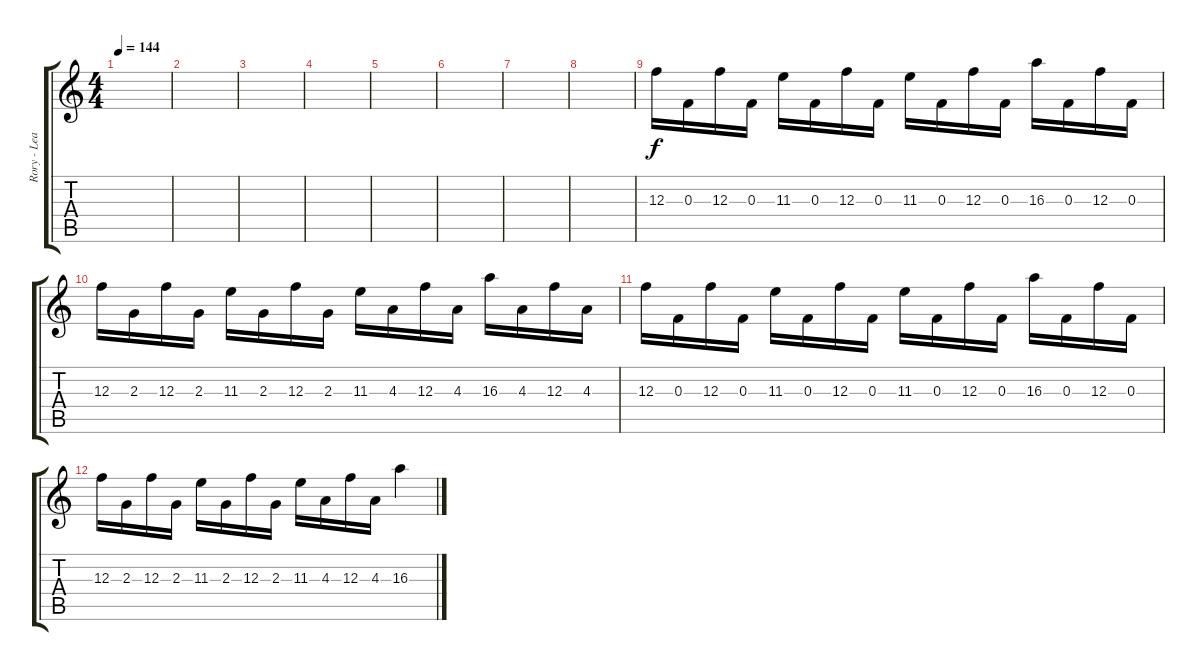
\track ("Rory - Lead Guitar" "Rory - Lea") {instrument distortionguitar}
\staff {score tabs}
\tuning (D4 A3 F3 C3 G2 C2) {hide}
\ts (4 4)
\tempo 144
\clef g2
\ks c
|
|
|
|
|
|
|
|
12.3.16 0.3.16 12.3.16 0.3.16 11.3.16 0.3.16 12.3.16 0.3.16 11.3.16 0.3.16 12.3.16 0.3.16 16.3.16 0.3.16 12.3.16 0.3.16 |
12.3.16 2.3.16 12.3.16 2.3.16 11.3.16 2.3.16 12.3.16 2.3.16 11.3.16 4.3.16 12.3.16 4.3.16 16.3.16 4.3.16 12.3.16 4.3.16 |
12.3.16 0.3.16 12.3.16 0.3.16 11.3.16 0.3.16 12.3.16 0.3.16 11.3.16 0.3.16 12.3.16 0.3.16 16.3.16 0.3.16 12.3.16 0.3.16 |
12.3.16 2.3.16 12.3.16 2.3.16 11.3.16 2.3.16 12.3.16 2.3.16 11.3.16 4.3.16 12.3.16 4.3.16 16.3.4
